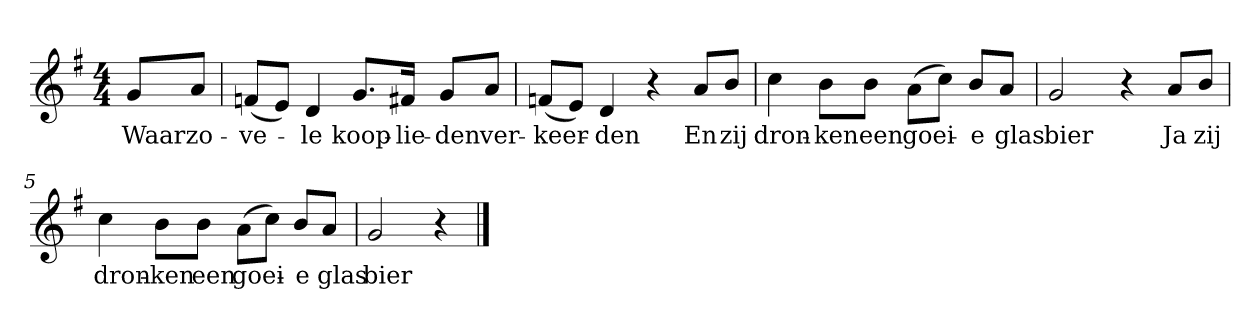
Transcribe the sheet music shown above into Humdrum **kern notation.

**kern	**text
*part1	*part1
*staff1	*staff1
*clefG2	*
*k[f#]	*
*G:	*
*M4/4	*
*MM120	*
=	=
8g/L	Waar
8a/J	zo-
=1	=1
(8fn/L	-ve-
8e/J)	.
4d	-le
8.g/L	koop-
16f#X/Jk	-lie-
8g/L	-den
8a/J	ver-
=2	=2
(8fn/L	-keer-
8e/J)	.
4d	-den
4r	.
8a/L	En
8b/J	zij
=3	=3
4cc	dron-
8b\L	-ken
8b\J	een
(8a\L	goei-
8cc\J)	.
8b/L	-e
8a/J	glas
=4	=4
2g	bier
4r	.
8a/L	Ja
8b/J	zij
=5	=5
4cc	dron-
8b\L	-ken
8b\J	een
(8a\L	goei-
8cc\J)	.
8b/L	-e
8a/J	glas
=6	=6
2g	bier
4r	.
==	==
*-	*-
